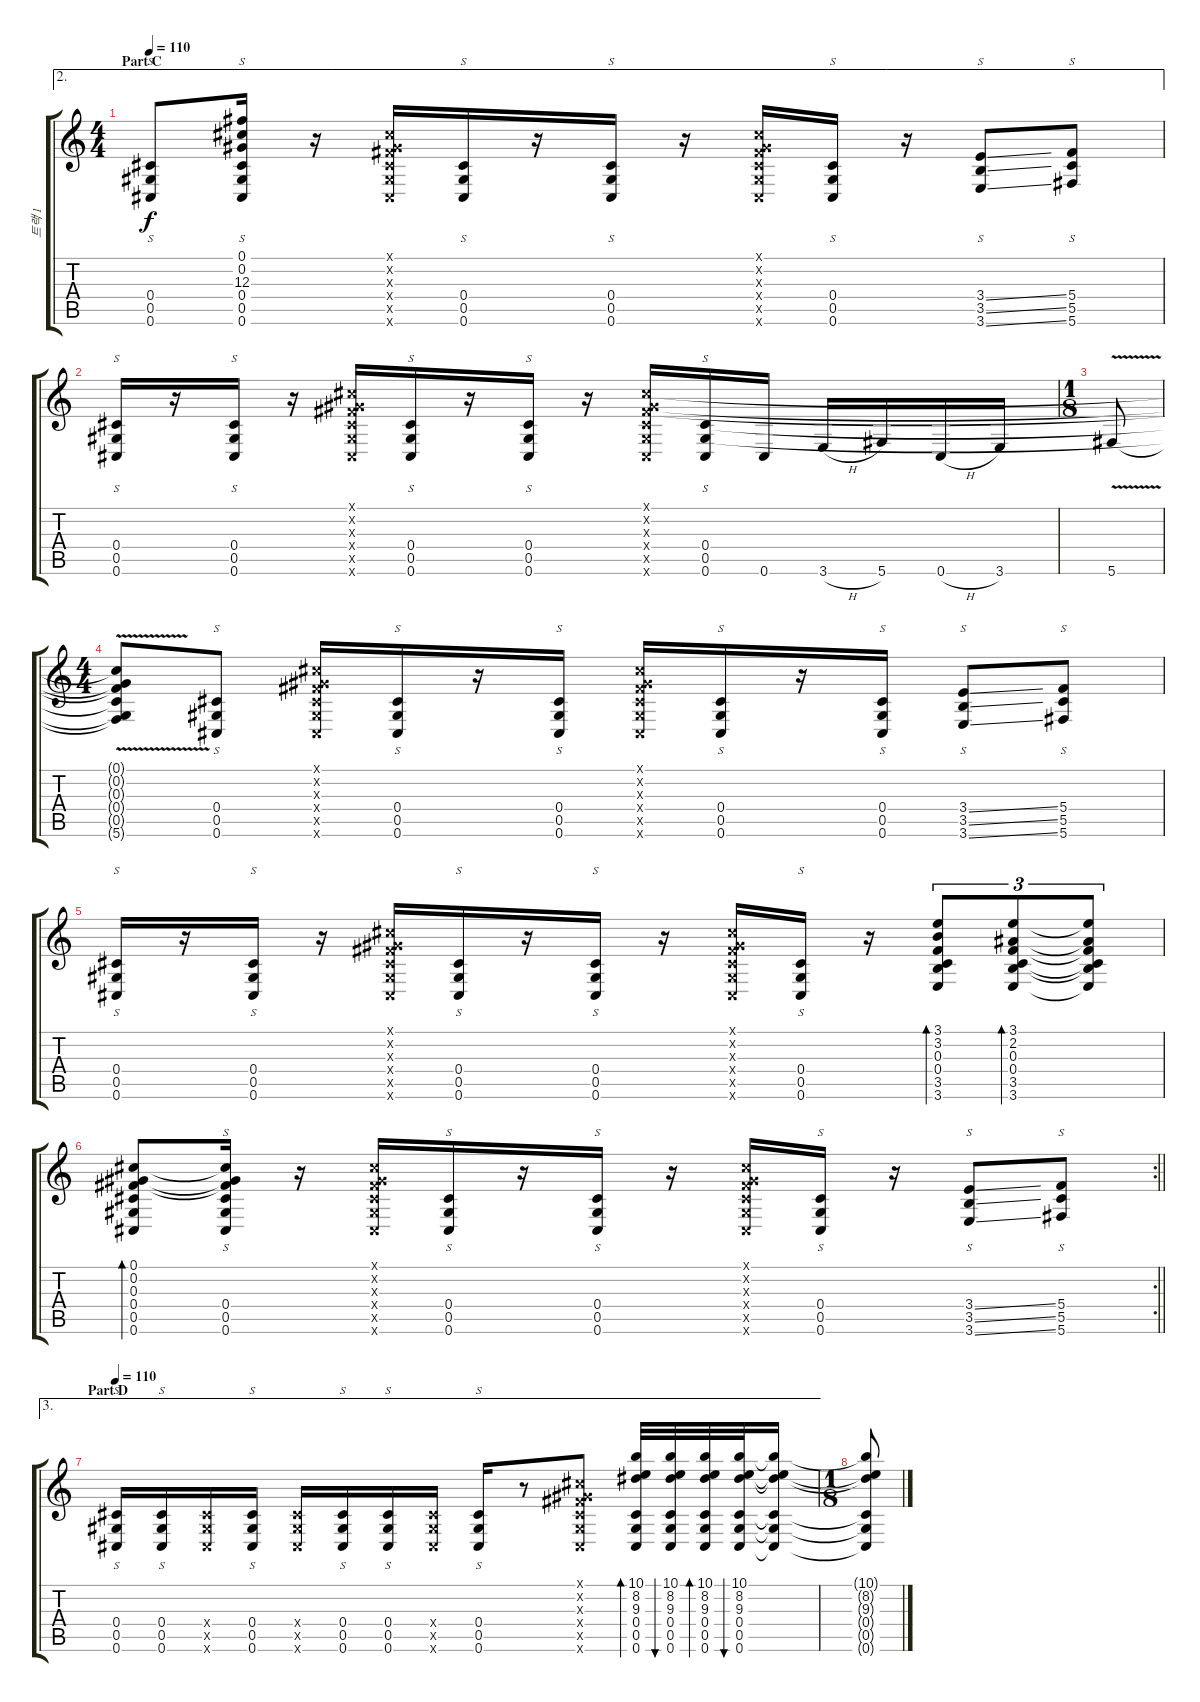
\track ("트랙 1" "트랙 1") {instrument acousticguitarsteel}
\staff {score tabs}
\tuning (Db4 Ab3 Gb3 Db3 Ab2 Db2) {hide}
\ae 2
\ts (4 4)
\section ("" "Part C")
\tempo 110
\clef g2
\ks c
(0.4 0.5 0.6).8{s dy f} (0.1{t} 0.2{t} 12.3{t} 0.4 0.5 0.6).16{s} r.16 (0.1{x} 0.2{x} 0.3{x} 0.4{x} 0.5{x} 0.6{x}).16 (0.4 0.5 0.6).16{s} r.16 (0.4 0.5 0.6).16{s} r.16 (0.1{x} 0.2{x} 0.3{x} 0.4{x} 0.5{x} 0.6{x}).16 (0.4 0.5 0.6).16{s} r.16 (3.4{ss} 3.5{ss} 3.6{ss}).8{s} (5.4 5.5 5.6).8{s} |
(0.4 0.5 0.6).16{s} r.16 (0.4 0.5 0.6).16{s} r.16 (0.1{x} 0.2{x} 0.3{x} 0.4{x} 0.5{x} 0.6{x}).16 (0.4 0.5 0.6).16{s} r.16 (0.4 0.5 0.6).16{s} r.16 (0.1{x} 0.2{x} 0.3{x} 0.4{x} 0.5{x} 0.6{x}).16 (0.4 0.5 0.6).16{s} 0.6.16 3.6{h}.16 5.6.16 0.6{h}.16 3.6.16 |
\ts (1 8)
5.6{v}.8 |
\ts (4 4)
(0.1{t} 0.2{t} 0.3{t} 0.4{t} 0.5{t} 5.6{t}).8 (0.4 0.5 0.6).8{s} (0.1{x} 0.2{x} 0.3{x} 0.4{x} 0.5{x} 0.6{x}).16 (0.4 0.5 0.6).16{s} r.16 (0.4 0.5 0.6).16{s} (0.1{x} 0.2{x} 0.3{x} 0.4{x} 0.5{x} 0.6{x}).16 (0.4 0.5 0.6).16{s} r.16 (0.4 0.5 0.6).16{s} (3.4{ss} 3.5{ss} 3.6{ss}).8{s} (5.4 5.5 5.6).8{s} |
(0.4 0.5 0.6).16{s} r.16 (0.4 0.5 0.6).16{s} r.16 (0.1{x} 0.2{x} 0.3{x} 0.4{x} 0.5{x} 0.6{x}).16 (0.4 0.5 0.6).16{s} r.16 (0.4 0.5 0.6).16{s} r.16 (0.1{x} 0.2{x} 0.3{x} 0.4{x} 0.5{x} 0.6{x}).16 (0.4 0.5 0.6).16{s} r.16 (3.1 3.2 0.3 0.4 3.5 3.6).8{tu (3 2) bd 60} (3.1 2.2 0.3 0.4 3.5 3.6).8{tu (3 2) bd 60} (3.1{t} 2.2{t} 0.3{t} 0.4{t} 3.5{t} 3.6{t}).8{tu (3 2)} |
\rc 2
\barLineRight lightlight
(0.1 0.2 0.3 0.4 0.5 0.6).8{bd 60} (0.1{t} 0.2{t} 0.3{t} 0.4 0.5 0.6).16{s} r.16 (0.1{x} 0.2{x} 0.3{x} 0.4{x} 0.5{x} 0.6{x}).16 (0.4 0.5 0.6).16{s} r.16 (0.4 0.5 0.6).16{s} r.16 (0.1{x} 0.2{x} 0.3{x} 0.4{x} 0.5{x} 0.6{x}).16 (0.4 0.5 0.6).16{s} r.16 (3.4{ss} 3.5{ss} 3.6{ss}).8{s} (5.4 5.5 5.6).8{s} |
\ae 3
\section ("" "Part D")
\tempo 110
(0.4 0.5 0.6).16{s} (0.4 0.5 0.6).16{s} (0.4{x} 0.5{x} 0.6{x}).16 (0.4 0.5 0.6).16{s} (0.4{x} 0.5{x} 0.6{x}).16 (0.4 0.5 0.6).16{s} (0.4 0.5 0.6).16{s} (0.4{x} 0.5{x} 0.6{x}).16 (0.4 0.5 0.6).16{s} r.8 (0.1{x} 0.2{x} 0.3{x} 0.4{x} 0.5{x} 0.6{x}).8 (10.1 8.2 9.3 0.4 0.5 0.6).32{bd 30} (10.1 8.2 9.3 0.4 0.5 0.6).32{bu 30} (10.1 8.2 9.3 0.4 0.5 0.6).32{bd 30} (10.1 8.2 9.3 0.4 0.5 0.6).32{bu 30} (10.1{t} 8.2{t} 9.3{t} 0.4{t} 0.5{t} 0.6{t}).16 |
\ts (1 8)
(10.1{t} 8.2{t} 9.3{t} 0.4{t} 0.5{t} 0.6{t}).8
